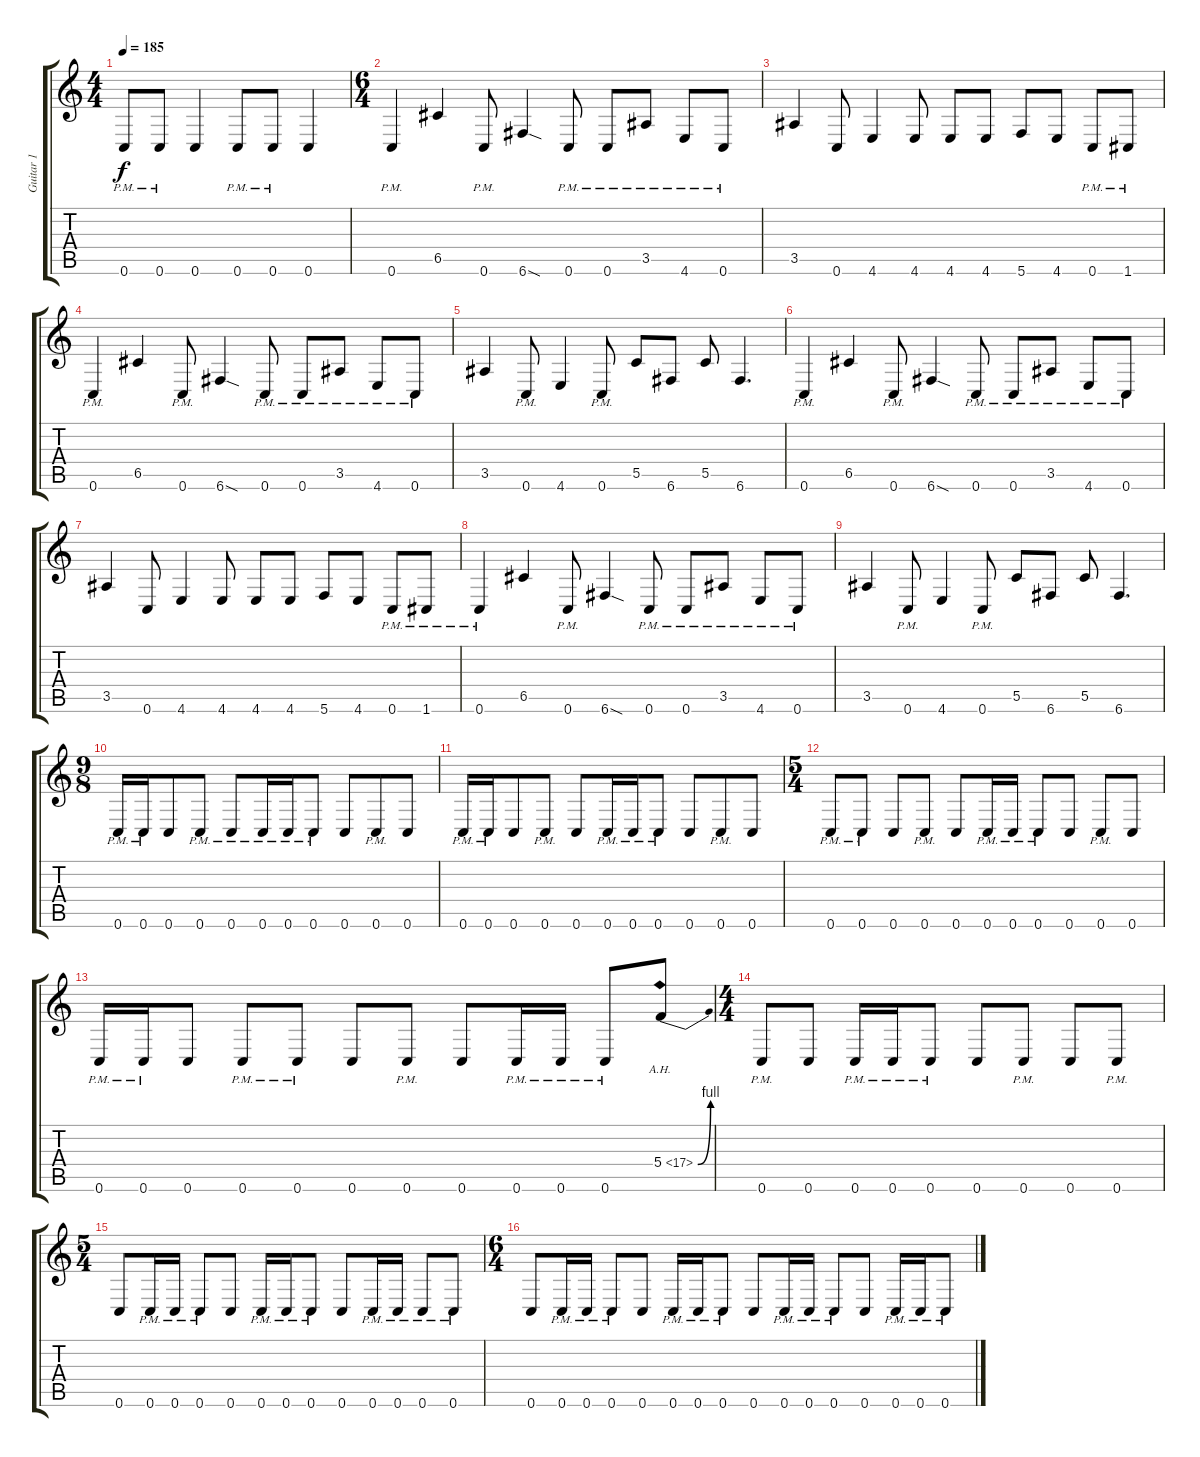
\track ("Guitar 1" "Guitar 1") {instrument distortionguitar}
\staff {score tabs}
\tuning (D4 A3 F3 C3 G2 C2) {hide}
\ts (4 4)
\tempo 185
\clef g2
\ks c
0.6{pm}.8{dy f} 0.6{pm}.8 0.6.4 0.6{pm}.8 0.6{pm}.8 0.6.4 |
\ts (6 4)
0.6{pm}.4 6.5.4 0.6{pm}.8 6.6{sod}.4 0.6{pm}.8 0.6{pm}.8 3.5{pm}.8 4.6{pm}.8 0.6{pm}.8 |
3.5.4 0.6.8 4.6.4 4.6.8 4.6.8 4.6.8 5.6.8 4.6.8 0.6{pm}.8 1.6{pm}.8 |
0.6{pm}.4 6.5.4 0.6{pm}.8 6.6{sod}.4 0.6{pm}.8 0.6{pm}.8 3.5{pm}.8 4.6{pm}.8 0.6{pm}.8 |
3.5.4 0.6{pm}.8 4.6.4 0.6{pm}.8 5.5.8 6.6.8 5.5.8 6.6.4{d} |
0.6{pm}.4 6.5.4 0.6{pm}.8 6.6{sod}.4 0.6{pm}.8 0.6{pm}.8 3.5{pm}.8 4.6{pm}.8 0.6{pm}.8 |
3.5.4 0.6.8 4.6.4 4.6.8 4.6.8 4.6.8 5.6.8 4.6.8 0.6{pm}.8 1.6{pm}.8 |
0.6{pm}.4 6.5.4 0.6{pm}.8 6.6{sod}.4 0.6{pm}.8 0.6{pm}.8 3.5{pm}.8 4.6{pm}.8 0.6{pm}.8 |
3.5.4 0.6{pm}.8 4.6.4 0.6{pm}.8 5.5.8 6.6.8 5.5.8 6.6.4{d} |
\ts (9 8)
0.6{pm}.16 0.6{pm}.16 0.6.8 0.6{pm}.8 0.6{pm}.8 0.6{pm}.16 0.6{pm}.16 0.6{pm}.8 0.6.8 0.6{pm}.8 0.6.8 |
0.6{pm}.16 0.6{pm}.16 0.6.8 0.6{pm}.8 0.6.8 0.6{pm}.16 0.6{pm}.16 0.6{pm}.8 0.6.8 0.6{pm}.8 0.6.8 |
\ts (5 4)
0.6{pm}.8 0.6{pm}.8 0.6.8 0.6{pm}.8 0.6.8 0.6{pm}.16 0.6{pm}.16 0.6{pm}.8 0.6.8 0.6{pm}.8 0.6.8 |
0.6{pm}.16 0.6{pm}.16 0.6.8 0.6{pm}.8 0.6{pm}.8 0.6.8 0.6{pm}.8 0.6.8 0.6{pm}.16 0.6{pm}.16 0.6{pm}.8 5.4{be (bend 0 0 60 4) ah 12}.8 |
\ts (4 4)
0.6{pm}.8 0.6.8 0.6{pm}.16 0.6{pm}.16 0.6{pm}.8 0.6.8 0.6{pm}.8 0.6.8 0.6{pm}.8 |
\ts (5 4)
0.6.8 0.6{pm}.16 0.6{pm}.16 0.6{pm}.8 0.6.8 0.6{pm}.16 0.6{pm}.16 0.6{pm}.8 0.6.8 0.6{pm}.16 0.6{pm}.16 0.6{pm}.8 0.6{pm}.8 |
\ts (6 4)
0.6.8 0.6{pm}.16 0.6{pm}.16 0.6{pm}.8 0.6.8 0.6{pm}.16 0.6{pm}.16 0.6{pm}.8 0.6.8 0.6{pm}.16 0.6{pm}.16 0.6{pm}.8 0.6.8 0.6{pm}.16 0.6{pm}.16 0.6{pm}.8
